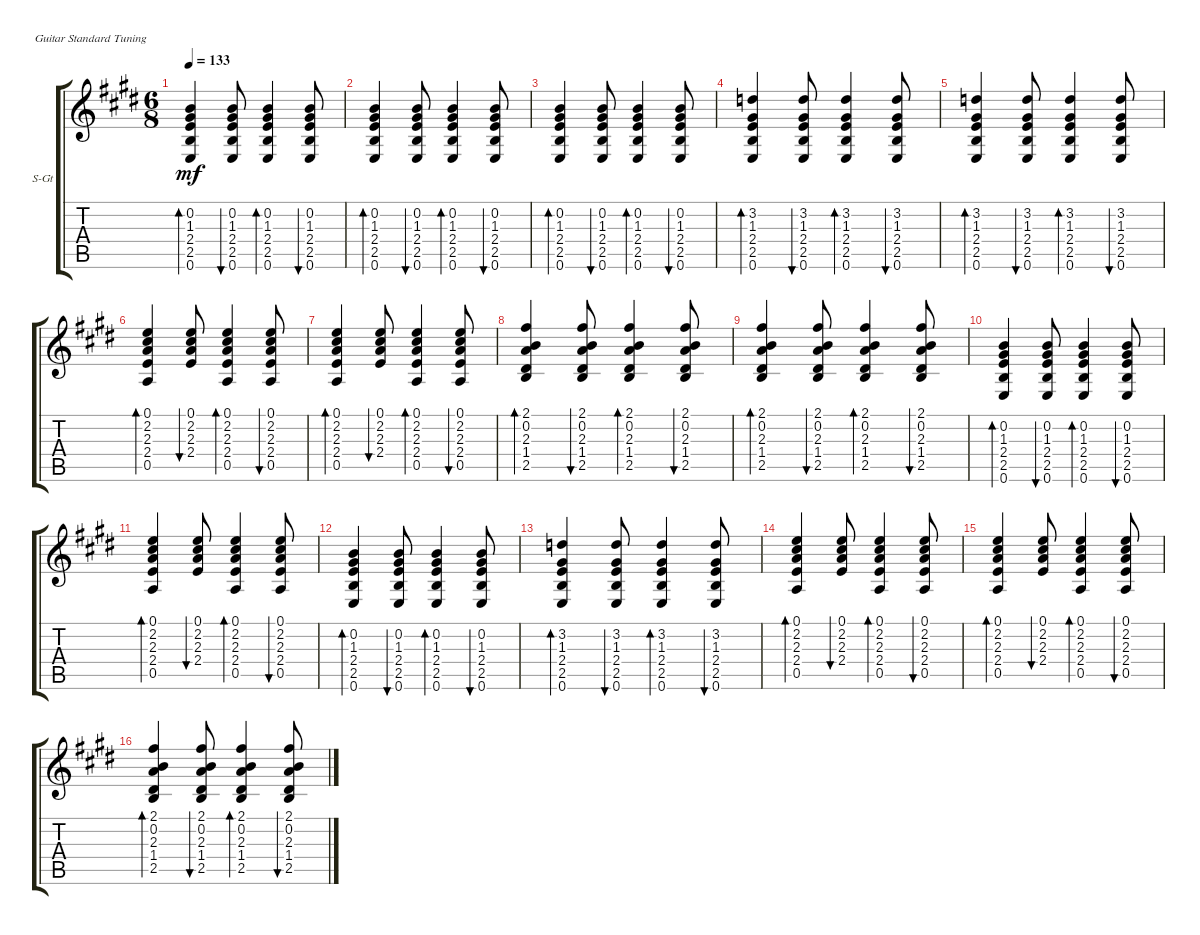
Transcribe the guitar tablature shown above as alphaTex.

\defaultSystemsLayout 4
\bracketExtendMode groupsimilarinstruments
\firstSystemTrackNameOrientation horizontal
\otherSystemsTrackNameOrientation horizontal
\track ("Guitar John" "S-Gt") {instrument acousticguitarsteel}
\staff {score tabs}
\tuning (E4 B3 G3 D3 A2 E2)
\ts (6 8)
\tempo 133
\clef g2
\ks e
(0.6 2.5 2.4 1.3 0.2).4{bd 31 dy mf} (0.6 2.5 2.4 1.3 0.2).8{bu 30} (0.6 2.5 2.4 1.3 0.2).4{bd 31} (0.6 2.5 2.4 1.3 0.2).8{bu 30} |
(0.6 2.5 2.4 1.3 0.2).4{bd 31} (0.6 2.5 2.4 1.3 0.2).8{bu 30} (0.6 2.5 2.4 1.3 0.2).4{bd 31} (0.6 2.5 2.4 1.3 0.2).8{bu 30} |
(0.6 2.5 2.4 1.3 0.2).4{bd 31} (0.6 2.5 2.4 1.3 0.2).8{bu 30} (0.6 2.5 2.4 1.3 0.2).4{bd 31} (0.6 2.5 2.4 1.3 0.2).8{bu 30} |
(0.6 2.5 2.4 1.3 3.2).4{bd 31} (0.6 2.5 2.4 1.3 3.2).8{bu 30} (0.6 2.5 2.4 1.3 3.2).4{bd 31} (0.6 2.5 2.4 1.3 3.2).8{bu 30} |
(0.6 2.5 2.4 1.3 3.2).4{bd 31} (0.6 2.5 2.4 1.3 3.2).8{bu 30} (0.6 2.5 2.4 1.3 3.2).4{bd 31} (0.6 2.5 2.4 1.3 3.2).8{bu 30} |
(0.5 2.4 2.3 2.2 0.1).4{bd 31} (2.4 2.3 2.2 0.1).8{bu 30} (0.5 2.4 2.3 2.2 0.1).4{bd 31} (0.5 2.4 2.3 2.2 0.1).8{bu 30} |
(0.5 2.4 2.3 2.2 0.1).4{bd 31} (2.4 2.3 2.2 0.1).8{bu 30} (0.5 2.4 2.3 2.2 0.1).4{bd 31} (0.5 2.4 2.3 2.2 0.1).8{bu 30} |
(2.1 0.2 2.3 1.4 2.5).4{bd 33} (2.1 0.2 2.3 1.4 2.5).8{bu 32} (2.1 0.2 2.3 1.4 2.5).4{bd 33} (2.1 0.2 2.3 1.4 2.5).8{bu 32} |
(2.1 0.2 2.3 1.4 2.5).4{bd 33} (2.1 0.2 2.3 1.4 2.5).8{bu 32} (2.1 0.2 2.3 1.4 2.5).4{bd 33} (2.1 0.2 2.3 1.4 2.5).8{bu 32} |
(0.6 2.5 2.4 1.3 0.2).4{bd 31} (0.6 2.5 2.4 1.3 0.2).8{bu 30} (0.6 2.5 2.4 1.3 0.2).4{bd 31} (0.6 2.5 2.4 1.3 0.2).8{bu 30} |
(0.5 2.4 2.3 2.2 0.1).4{bd 31} (2.4 2.3 2.2 0.1).8{bu 30} (0.5 2.4 2.3 2.2 0.1).4{bd 31} (0.5 2.4 2.3 2.2 0.1).8{bu 30} |
(0.6 2.5 2.4 1.3 0.2).4{bd 31} (0.6 2.5 2.4 1.3 0.2).8{bu 30} (0.6 2.5 2.4 1.3 0.2).4{bd 31} (0.6 2.5 2.4 1.3 0.2).8{bu 30} |
(0.6 2.5 2.4 1.3 3.2).4{bd 31} (0.6 2.5 2.4 1.3 3.2).8{bu 30} (0.6 2.5 2.4 1.3 3.2).4{bd 31} (0.6 2.5 2.4 1.3 3.2).8{bu 30} |
(0.5 2.4 2.3 2.2 0.1).4{bd 31} (2.4 2.3 2.2 0.1).8{bu 30} (0.5 2.4 2.3 2.2 0.1).4{bd 31} (0.5 2.4 2.3 2.2 0.1).8{bu 30} |
(0.5 2.4 2.3 2.2 0.1).4{bd 31} (2.4 2.3 2.2 0.1).8{bu 30} (0.5 2.4 2.3 2.2 0.1).4{bd 31} (0.5 2.4 2.3 2.2 0.1).8{bu 30} |
(2.1 0.2 2.3 1.4 2.5).4{bd 33} (2.1 0.2 2.3 1.4 2.5).8{bu 32} (2.1 0.2 2.3 1.4 2.5).4{bd 33} (2.1 0.2 2.3 1.4 2.5).8{bu 32}
